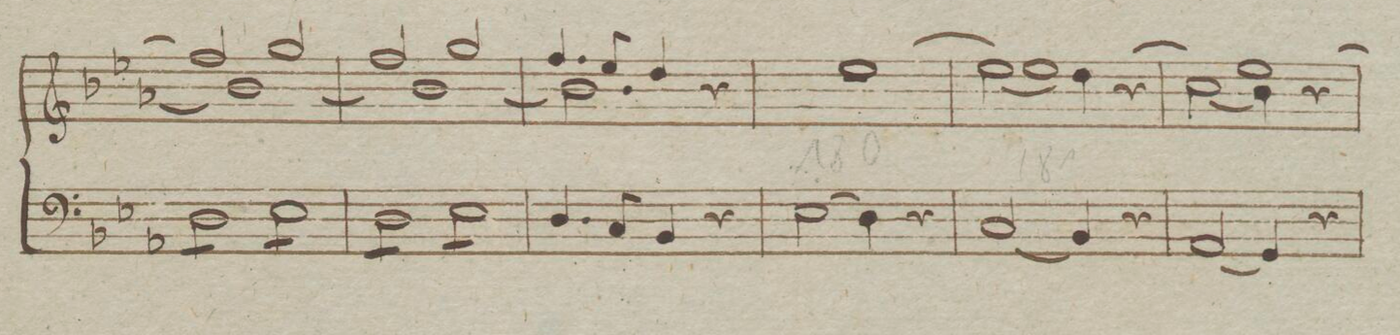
**kern	**dynam
*I"Organo	*
*clefF4	*
*k[b-e-a-]	*
*met(c)	*
*M4/4	*
8D\L	.
8D\	.
8D\	.
8D\J	.
8E-\L	.
8E-\	.
8E-\	.
8E-\J	.
=174	=174
8D\L	.
8D\	.
8D\	.
8D\J	.
8E-\L	.
8E-\	.
8E-\	.
8E-\J	.
*Xtremolo	*
=175	=175
4.D/	.
8C/	.
4BB-/	.
4r	.
=176	=176
(2E-\	.
4D\)	.
4r	.
=177	=177
(2C/	.
4BB-/)	.
4r	.
=178	=178
(2AA-/	.
4GG/)	.
4r	.
=179	=179
*-	*-
